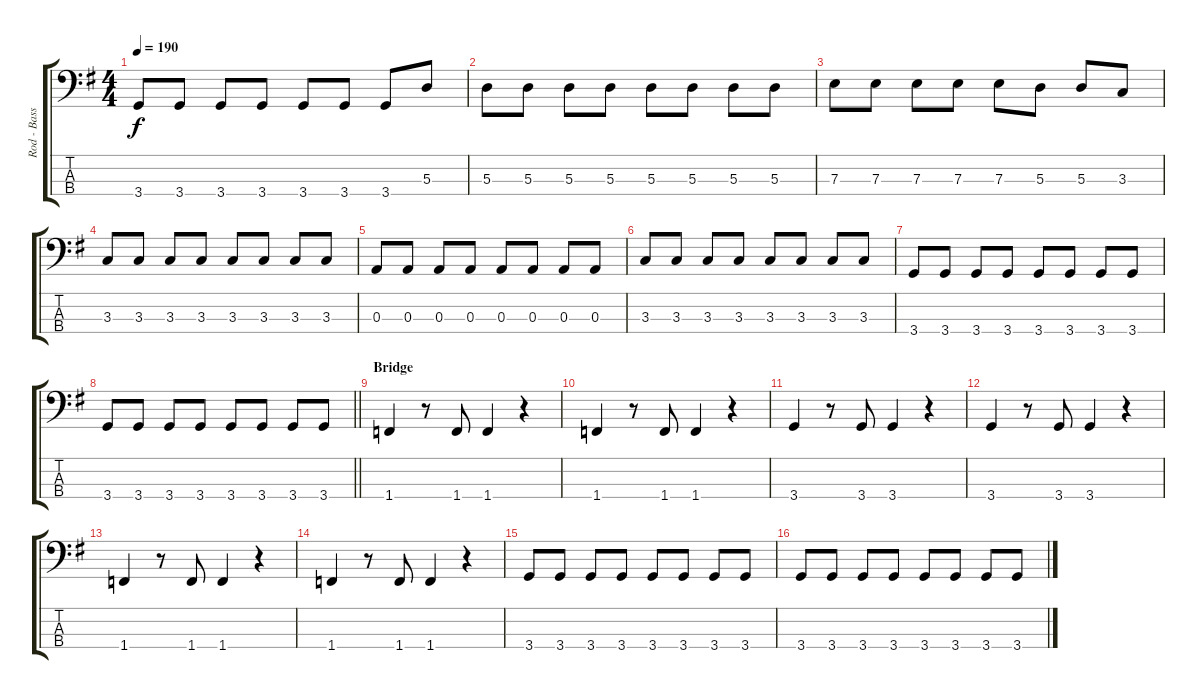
\track ("Rod - Bass" "Rod - Bass") {instrument electricbasspick}
\staff {score tabs}
\tuning (G2 D2 A1 E1) {hide}
\ts (4 4)
\tempo 190
\clef f4
\ks g
3.4.8{dy f} 3.4.8 3.4.8 3.4.8 3.4.8 3.4.8 3.4.8 5.3.8 |
5.3.8 5.3.8 5.3.8 5.3.8 5.3.8 5.3.8 5.3.8 5.3.8 |
7.3.8 7.3.8 7.3.8 7.3.8 7.3.8 5.3.8 5.3.8 3.3.8 |
3.3.8 3.3.8 3.3.8 3.3.8 3.3.8 3.3.8 3.3.8 3.3.8 |
0.3.8 0.3.8 0.3.8 0.3.8 0.3.8 0.3.8 0.3.8 0.3.8 |
3.3.8 3.3.8 3.3.8 3.3.8 3.3.8 3.3.8 3.3.8 3.3.8 |
3.4.8 3.4.8 3.4.8 3.4.8 3.4.8 3.4.8 3.4.8 3.4.8 |
\barLineRight lightlight
3.4.8 3.4.8 3.4.8 3.4.8 3.4.8 3.4.8 3.4.8 3.4.8 |
\section ("" "Bridge")
1.4.4 r.8 1.4.8 1.4.4 r.4 |
1.4.4 r.8 1.4.8 1.4.4 r.4 |
3.4.4 r.8 3.4.8 3.4.4 r.4 |
3.4.4 r.8 3.4.8 3.4.4 r.4 |
1.4.4 r.8 1.4.8 1.4.4 r.4 |
1.4.4 r.8 1.4.8 1.4.4 r.4 |
3.4.8 3.4.8 3.4.8 3.4.8 3.4.8 3.4.8 3.4.8 3.4.8 |
3.4.8 3.4.8 3.4.8 3.4.8 3.4.8 3.4.8 3.4.8 3.4.8
